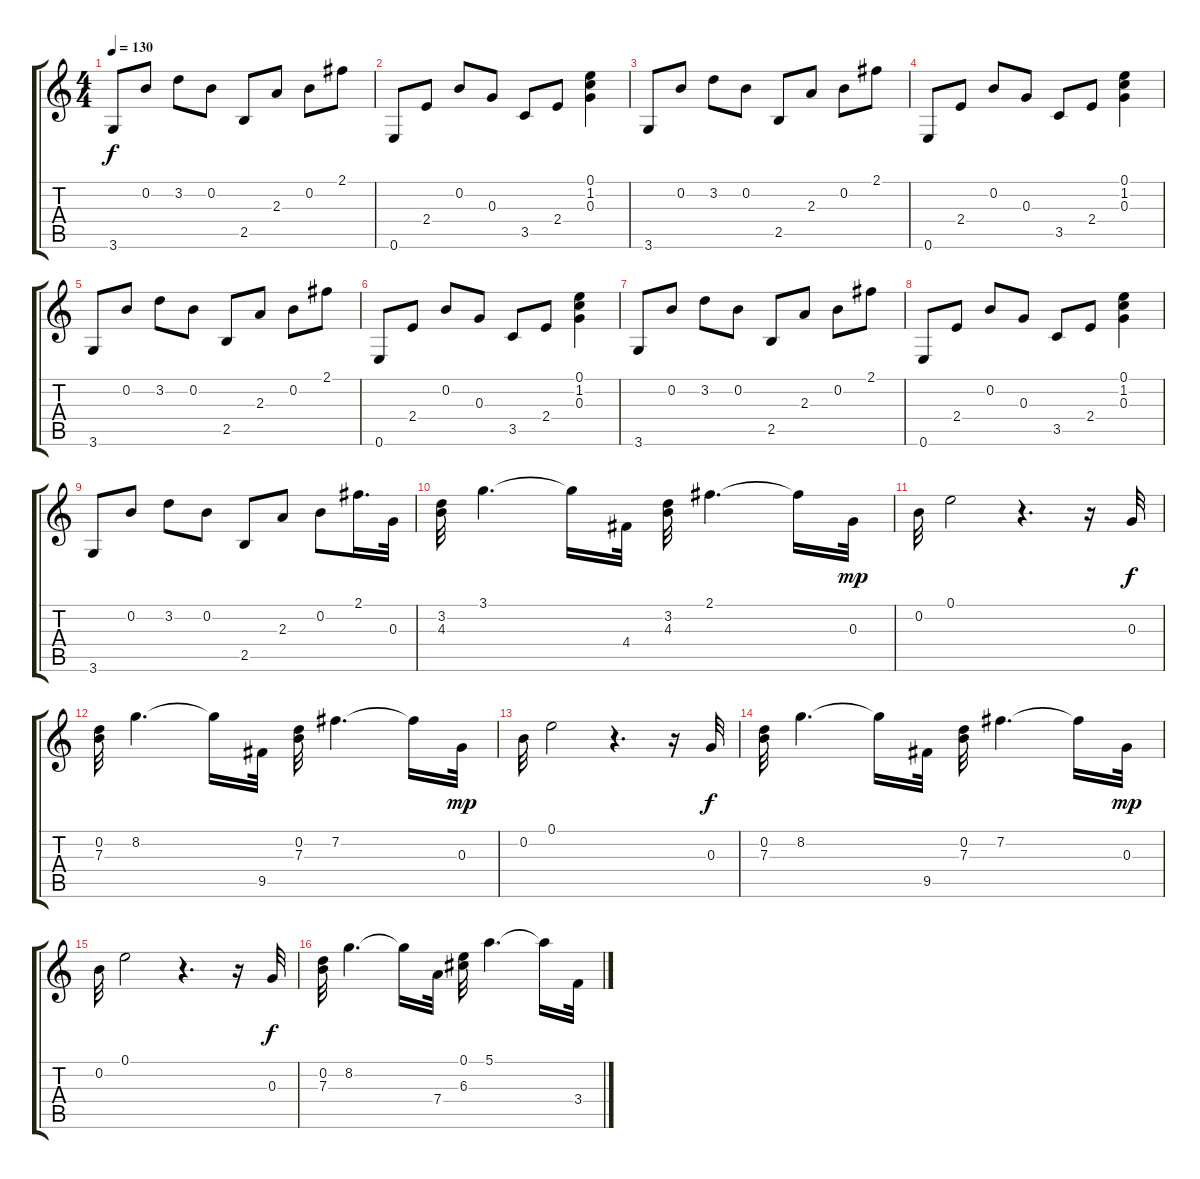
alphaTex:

\track "" {instrument acousticguitarsteel}
\staff {score tabs}
\tuning (E4 B3 G3 D3 A2 E2) {hide}
\ts (4 4)
\tempo 130
\clef g2
\ks c
3.6.8{dy f} 0.2.8 3.2.8 0.2.8 2.5.8 2.3.8 0.2.8 2.1.8 |
0.6.8 2.4.8 0.2.8 0.3.8 3.5.8 2.4.8 (0.1 1.2 0.3).4 |
3.6.8 0.2.8 3.2.8 0.2.8 2.5.8 2.3.8 0.2.8 2.1.8 |
0.6.8 2.4.8 0.2.8 0.3.8 3.5.8 2.4.8 (0.1 1.2 0.3).4 |
3.6.8 0.2.8 3.2.8 0.2.8 2.5.8 2.3.8 0.2.8 2.1.8 |
0.6.8 2.4.8 0.2.8 0.3.8 3.5.8 2.4.8 (0.1 1.2 0.3).4 |
3.6.8 0.2.8 3.2.8 0.2.8 2.5.8 2.3.8 0.2.8 2.1.8 |
0.6.8 2.4.8 0.2.8 0.3.8 3.5.8 2.4.8 (0.1 1.2 0.3).4 |
3.6.8 0.2.8 3.2.8 0.2.8 2.5.8 2.3.8 0.2.8 2.1.16{d} 0.3.32 |
(3.2 4.3).32 3.1.4{d} 3.1{t}.16 4.4.32 (3.2 4.3).32 2.1.4{d} 2.1{t}.16 0.3.32{dy mp} |
0.2.32 0.1.2 r.4{d} r.16 0.3.32{dy f} |
(0.2 7.3).32 8.2.4{d} 8.2{t}.16 9.5.32 (0.2 7.3).32 7.2.4{d} 7.2{t}.16 0.3.32{dy mp} |
0.2.32 0.1.2 r.4{d} r.16 0.3.32{dy f} |
(0.2 7.3).32 8.2.4{d} 8.2{t}.16 9.5.32 (0.2 7.3).32 7.2.4{d} 7.2{t}.16 0.3.32{dy mp} |
0.2.32 0.1.2 r.4{d} r.16 0.3.32{dy f} |
(0.2 7.3).32 8.2.4{d} 8.2{t}.16 7.4.32 (0.1 6.3).32 5.1.4{d} 5.1{t}.16 3.4.32
